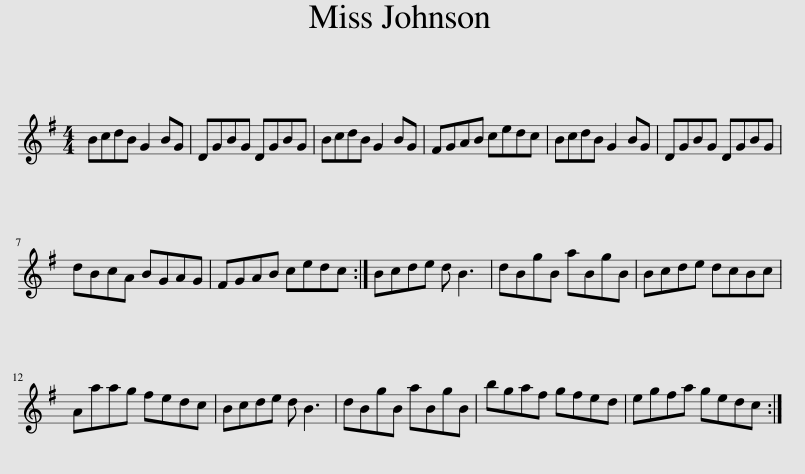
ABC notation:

X:1
L:1/8
M:4/4
I:linebreak $
K:G
V:1 treble
V:1
 BcdB G2 BG | DGBG DGBG | BcdB G2 BG | FGAB cedc | BcdB G2 BG | %5
 DGBG DGBG |$ dBcA BGAG | FGAB cedc :| Bcde d B3 | dBgB aBgB | %10
 Bcde dcBc |$ Aaag fedc | Bcde d B3 | dBgB aBgB | bgaf gfed | %15
 egfa gedc :| %16
